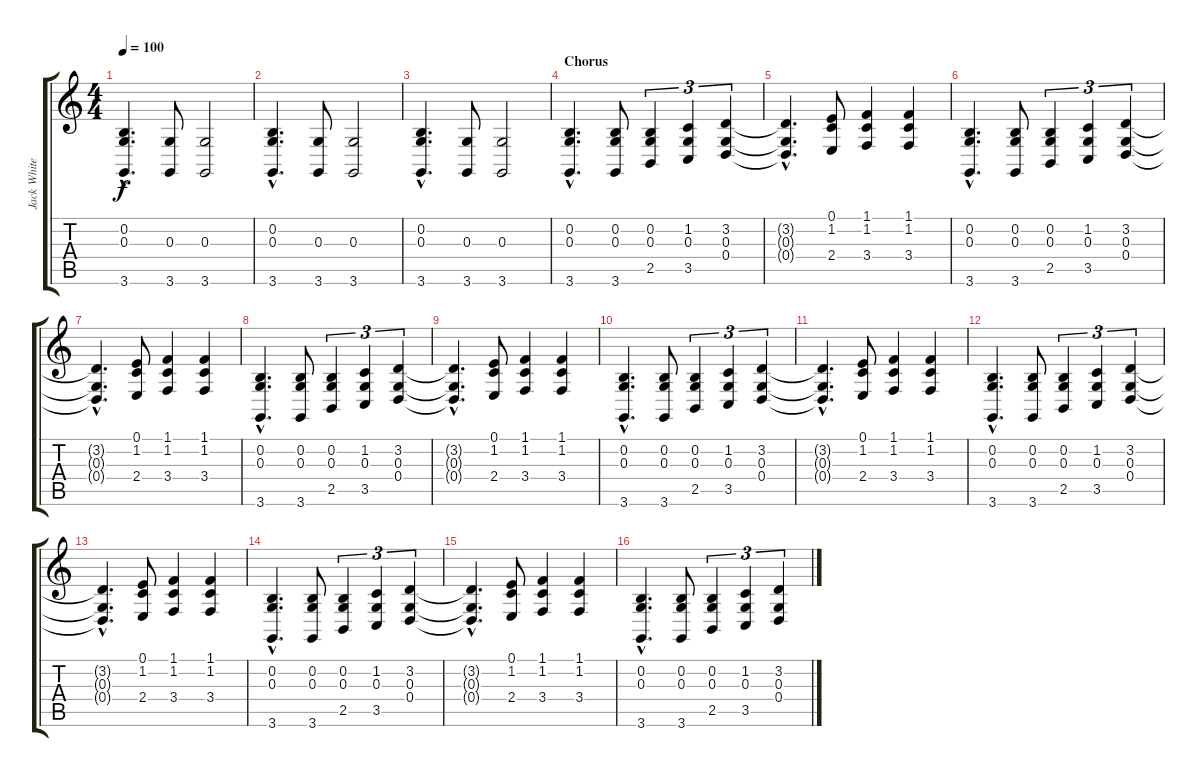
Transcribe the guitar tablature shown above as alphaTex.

\track ("Jack White" "Jack White") {instrument marimba}
\staff {score tabs}
\tuning (E4 B3 G3 D3 A2 E2) {hide}
\ts (4 4)
\tempo 100
\clef g2
\ks c
(0.2{hac} 0.3{hac} 3.6{hac}).4{d dy f} (0.3 3.6).8 (0.3 3.6).2 |
(0.2{hac} 0.3{hac} 3.6{hac}).4{d} (0.3 3.6).8 (0.3 3.6).2 |
(0.2{hac} 0.3{hac} 3.6{hac}).4{d} (0.3 3.6).8 (0.3 3.6).2 |
\section ("" "Chorus")
(0.2{hac} 0.3{hac} 3.6{hac}).4{d} (0.2 0.3 3.6).8 (0.2 0.3 2.5).4{tu (3 2)} (1.2 0.3 3.5).4{tu (3 2)} (3.2 0.3 0.4).4{tu (3 2)} |
(3.2{hac t} 0.3{hac t} 0.4{hac t}).4{d} (0.1 1.2 2.4).8 (1.1 1.2 3.4).4 (1.1 1.2 3.4).4 |
(0.2{hac} 0.3{hac} 3.6{hac}).4{d} (0.2 0.3 3.6).8 (0.2 0.3 2.5).4{tu (3 2)} (1.2 0.3 3.5).4{tu (3 2)} (3.2 0.3 0.4).4{tu (3 2)} |
(3.2{hac t} 0.3{hac t} 0.4{hac t}).4{d} (0.1 1.2 2.4).8 (1.1 1.2 3.4).4 (1.1 1.2 3.4).4 |
(0.2{hac} 0.3{hac} 3.6{hac}).4{d} (0.2 0.3 3.6).8 (0.2 0.3 2.5).4{tu (3 2)} (1.2 0.3 3.5).4{tu (3 2)} (3.2 0.3 0.4).4{tu (3 2)} |
(3.2{hac t} 0.3{hac t} 0.4{hac t}).4{d} (0.1 1.2 2.4).8 (1.1 1.2 3.4).4 (1.1 1.2 3.4).4 |
(0.2{hac} 0.3{hac} 3.6{hac}).4{d} (0.2 0.3 3.6).8 (0.2 0.3 2.5).4{tu (3 2)} (1.2 0.3 3.5).4{tu (3 2)} (3.2 0.3 0.4).4{tu (3 2)} |
(3.2{hac t} 0.3{hac t} 0.4{hac t}).4{d} (0.1 1.2 2.4).8 (1.1 1.2 3.4).4 (1.1 1.2 3.4).4 |
(0.2{hac} 0.3{hac} 3.6{hac}).4{d} (0.2 0.3 3.6).8 (0.2 0.3 2.5).4{tu (3 2)} (1.2 0.3 3.5).4{tu (3 2)} (3.2 0.3 0.4).4{tu (3 2)} |
(3.2{hac t} 0.3{hac t} 0.4{hac t}).4{d} (0.1 1.2 2.4).8 (1.1 1.2 3.4).4 (1.1 1.2 3.4).4 |
(0.2{hac} 0.3{hac} 3.6{hac}).4{d} (0.2 0.3 3.6).8 (0.2 0.3 2.5).4{tu (3 2)} (1.2 0.3 3.5).4{tu (3 2)} (3.2 0.3 0.4).4{tu (3 2)} |
(3.2{hac t} 0.3{hac t} 0.4{hac t}).4{d} (0.1 1.2 2.4).8 (1.1 1.2 3.4).4 (1.1 1.2 3.4).4 |
(0.2{hac} 0.3{hac} 3.6{hac}).4{d} (0.2 0.3 3.6).8 (0.2 0.3 2.5).4{tu (3 2)} (1.2 0.3 3.5).4{tu (3 2)} (3.2 0.3 0.4).4{tu (3 2)}
